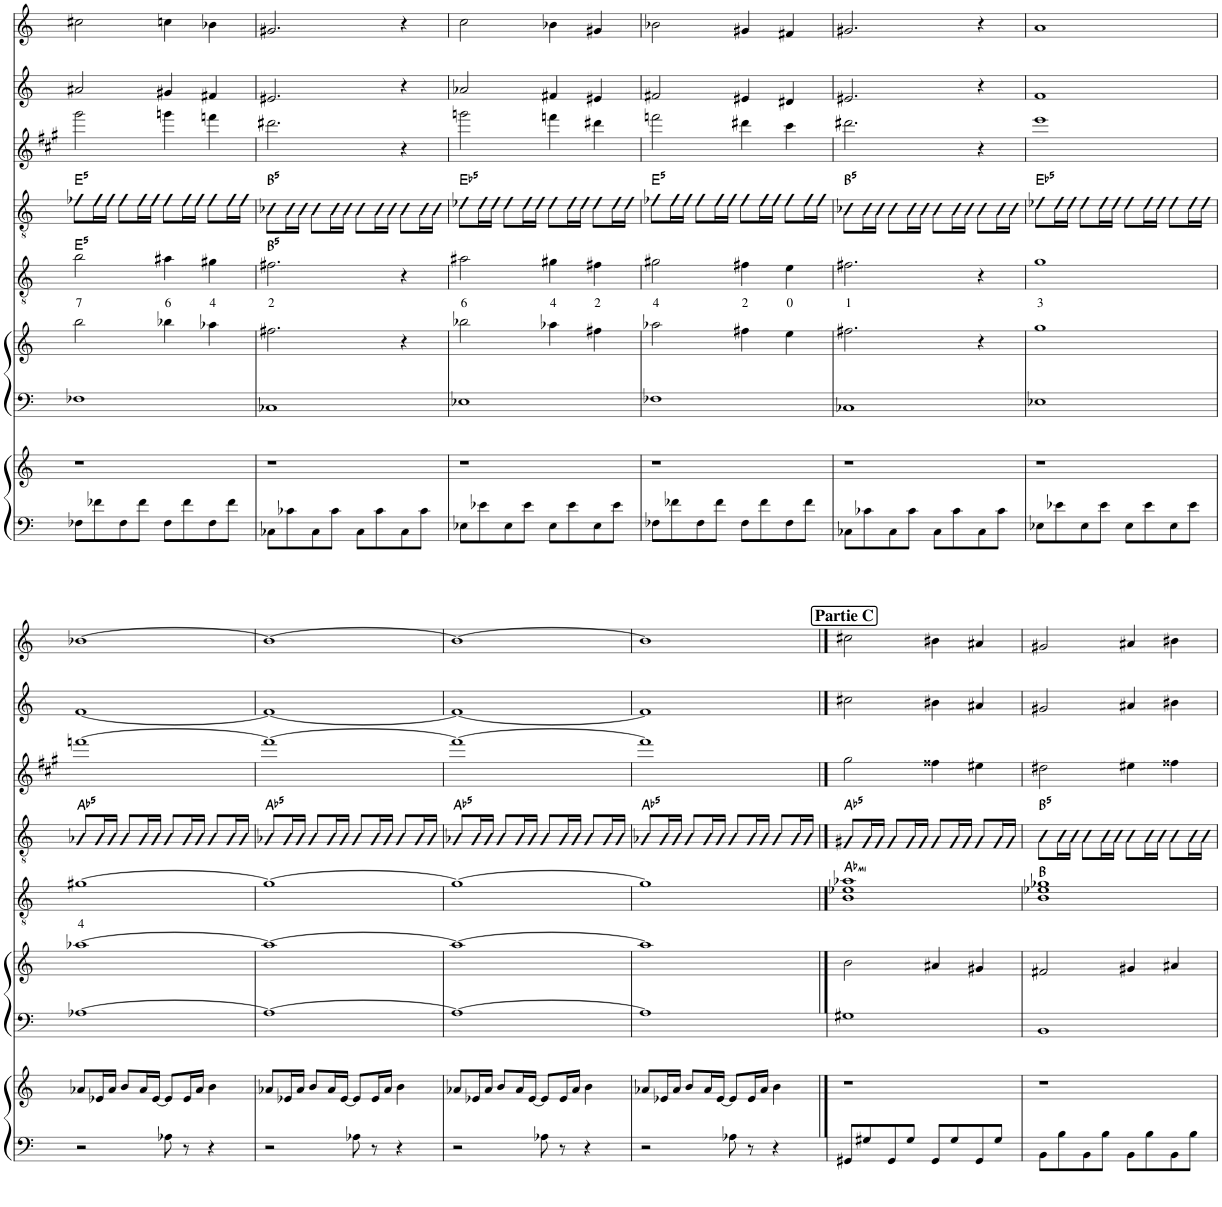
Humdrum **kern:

**kern	**kern	**kern	**kern	**kern	**text	**kern	**harte	**kern	**kern	**kern
*part7	*part7	*part6	*part6	*part5	*part5	*part4	*part4	*part3	*part2	*part1
*staff9	*staff8	*staff7	*staff6	*staff5	*staff5	*staff4	*	*staff3	*staff2	*staff1
*I"Piano	*	*I"Piano	*	*I"Electric Guitar	*	*I"Electric Guitar	*	*I"Alto Saxophone	*I"Bb Trumpet	*I"Bb Trumpet
*I'Pno	*	*	*	*I'Elec Gtr	*	*I'Elec Gtr	*	*I'A Sax	*I'Tpt	*I'Tpt
!!LO:PB:g=z
*clefF4	*clefG2	*clefF4	*clefG2	*clefGv2	*	*clefGv2	*	*clefG2	*clefG2	*clefG2
*	*	*	*	*	*	*	*	*Trd5c9	*Trd1c2	*Trd1c2
*k[]	*k[]	*k[]	*k[]	*k[]	*	*k[]	*	*k[f#c#g#]	*k[]	*k[]
*M4/4	*M4/4	*M4/4	*M4/4	*M4/4	*	*M4/4	*	*M4/4	*M4/4	*M4/4
=42	=42	=42	=42	=42	=42	=42	=42	=42	=42	=42
!	!	!	!	!	!LO:LY:b	!	!LO:H:kt=5	!	!	!
8F-X\L	1r	1F-X	2bb\	2b\	7	8f-X\L	E:(1,5)	2ggg#\	2a#X/	2cc#X\
8f-X\	.	.	.	.	.	16f-\L	.	.	.	.
.	.	.	.	.	.	16f-\JJ	.	.	.	.
8F-\	.	.	.	.	.	8f-\L	.	.	.	.
8f-\J	.	.	.	.	.	16f-\L	.	.	.	.
.	.	.	.	.	.	16f-\JJ	.	.	.	.
!	!	!	!	!	!LO:LY:b	!	!	!	!	!
8F-\L	.	.	4bb-X\	4a#X\	6	8f-\L	.	4gggn\	4g#X/	4ccn\
8f-\	.	.	.	.	.	16f-\L	.	.	.	.
.	.	.	.	.	.	16f-\JJ	.	.	.	.
!	!	!	!	!	!LO:LY:b	!	!	!	!	!
8F-\	.	.	4aa-X\	4g#X\	4	8f-\L	.	4fffn\	4f#X/	4b-X\
8f-\J	.	.	.	.	.	16f-\L	.	.	.	.
.	.	.	.	.	.	16f-\JJ	.	.	.	.
=43	=43	=43	=43	=43	=43	=43	=43	=43	=43	=43
!	!	!	!	!	!LO:LY:b	!	!LO:H:kt=5	!	!	!
8C-X\L	1r	1C-X	2.ff#X\	2.f#X\	2	8c-X\L	B:(1,5)	2.ddd#X\	2.e#X/	2.g#X/
8c-X\	.	.	.	.	.	16c-\L	.	.	.	.
.	.	.	.	.	.	16c-\JJ	.	.	.	.
8C-\	.	.	.	.	.	8c-\L	.	.	.	.
8c-\J	.	.	.	.	.	16c-\L	.	.	.	.
.	.	.	.	.	.	16c-\JJ	.	.	.	.
8C-\L	.	.	.	.	.	8c-\L	.	.	.	.
8c-\	.	.	.	.	.	16c-\L	.	.	.	.
.	.	.	.	.	.	16c-\JJ	.	.	.	.
8C-\	.	.	4r	4r	.	8c-\L	.	4r	4r	4r
8c-\J	.	.	.	.	.	16c-\L	.	.	.	.
.	.	.	.	.	.	16c-\JJ	.	.	.	.
=44	=44	=44	=44	=44	=44	=44	=44	=44	=44	=44
!	!	!	!	!	!LO:LY:b	!	!LO:H:kt=5	!	!	!
8E-X\L	1r	1E-X	2bb-X\	2a#X\	6	8e-X\L	Eb:(1,5)	2gggn\	2a-X/	2cc\
8e-X\	.	.	.	.	.	16e-\L	.	.	.	.
.	.	.	.	.	.	16e-\JJ	.	.	.	.
8E-\	.	.	.	.	.	8e-\L	.	.	.	.
8e-\J	.	.	.	.	.	16e-\L	.	.	.	.
.	.	.	.	.	.	16e-\JJ	.	.	.	.
!	!	!	!	!	!LO:LY:b	!	!	!	!	!
8E-\L	.	.	4aa-X\	4g#X\	4	8e-\L	.	4fffn\	4f#X/	4b-X\
8e-\	.	.	.	.	.	16e-\L	.	.	.	.
.	.	.	.	.	.	16e-\JJ	.	.	.	.
!	!	!	!	!	!LO:LY:b	!	!	!	!	!
8E-\	.	.	4ff#X\	4f#X\	2	8e-\L	.	4ddd#X\	4e#X/	4g#X/
8e-\J	.	.	.	.	.	16e-\L	.	.	.	.
.	.	.	.	.	.	16e-\JJ	.	.	.	.
=45	=45	=45	=45	=45	=45	=45	=45	=45	=45	=45
!	!	!	!	!	!LO:LY:b	!	!LO:H:kt=5	!	!	!
8F-X\L	1r	1F-X	2aa-X\	2g#X\	4	8f-X\L	E:(1,5)	2fffn\	2f#X/	2b-X\
8f-X\	.	.	.	.	.	16f-\L	.	.	.	.
.	.	.	.	.	.	16f-\JJ	.	.	.	.
8F-\	.	.	.	.	.	8f-\L	.	.	.	.
8f-\J	.	.	.	.	.	16f-\L	.	.	.	.
.	.	.	.	.	.	16f-\JJ	.	.	.	.
!	!	!	!	!	!LO:LY:b	!	!	!	!	!
8F-\L	.	.	4ff#X\	4f#X\	2	8f-\L	.	4ddd#X\	4e#X/	4g#X/
8f-\	.	.	.	.	.	16f-\L	.	.	.	.
.	.	.	.	.	.	16f-\JJ	.	.	.	.
!	!	!	!	!	!LO:LY:b	!	!	!	!	!
8F-\	.	.	4ee\	4e\	0	8f-\L	.	4ccc#\	4d#X/	4f#X/
8f-\J	.	.	.	.	.	16f-\L	.	.	.	.
.	.	.	.	.	.	16f-\JJ	.	.	.	.
=46	=46	=46	=46	=46	=46	=46	=46	=46	=46	=46
!	!	!	!	!	!LO:LY:b	!	!LO:H:kt=5	!	!	!
8C-X\L	1r	1C-X	2.ff#X\	2.f#X\	1	8c-X\L	B:(1,5)	2.ddd#X\	2.e#X/	2.g#X/
8c-X\	.	.	.	.	.	16c-\L	.	.	.	.
.	.	.	.	.	.	16c-\JJ	.	.	.	.
8C-\	.	.	.	.	.	8c-\L	.	.	.	.
8c-\J	.	.	.	.	.	16c-\L	.	.	.	.
.	.	.	.	.	.	16c-\JJ	.	.	.	.
8C-\L	.	.	.	.	.	8c-\L	.	.	.	.
8c-\	.	.	.	.	.	16c-\L	.	.	.	.
.	.	.	.	.	.	16c-\JJ	.	.	.	.
8C-\	.	.	4r	4r	.	8c-\L	.	4r	4r	4r
8c-\J	.	.	.	.	.	16c-\L	.	.	.	.
.	.	.	.	.	.	16c-\JJ	.	.	.	.
=47	=47	=47	=47	=47	=47	=47	=47	=47	=47	=47
!	!	!	!	!	!LO:LY:b	!	!LO:H:kt=5	!	!	!
8E-X\L	1r	1E-X	1gg	1g	3	8e-X\L	Eb:(1,5)	1eee	1f	1a
8e-X\	.	.	.	.	.	16e-\L	.	.	.	.
.	.	.	.	.	.	16e-\JJ	.	.	.	.
8E-\	.	.	.	.	.	8e-\L	.	.	.	.
8e-\J	.	.	.	.	.	16e-\L	.	.	.	.
.	.	.	.	.	.	16e-\JJ	.	.	.	.
8E-\L	.	.	.	.	.	8e-\L	.	.	.	.
8e-\	.	.	.	.	.	16e-\L	.	.	.	.
.	.	.	.	.	.	16e-\JJ	.	.	.	.
8E-\	.	.	.	.	.	8e-\L	.	.	.	.
8e-\J	.	.	.	.	.	16e-\L	.	.	.	.
.	.	.	.	.	.	16e-\JJ	.	.	.	.
!!LO:LB:g=z
=48	=48	=48	=48	=48	=48	=48	=48	=48	=48	=48
!	!	!	!	!	!LO:LY:b	!	!LO:H:kt=5	!	!	!
2r	8a-X/L	[1A-X	[1aa-X	[1g#X	4	8A-X/L	Ab:(1,5)	[1fffn	[1f	[1b-X
.	16e-X/L	.	.	.	.	16A-/L	.	.	.	.
.	16a-/JJ	.	.	.	.	16A-/JJ	.	.	.	.
.	8b/L	.	.	.	.	8A-/L	.	.	.	.
.	16a-/L	.	.	.	.	16A-/L	.	.	.	.
.	[16e-/JJ	.	.	.	.	16A-/JJ	.	.	.	.
8A-X\	8e-/L]	.	.	.	.	8A-/L	.	.	.	.
8r	16e-/L	.	.	.	.	16A-/L	.	.	.	.
.	16a-/JJ	.	.	.	.	16A-/JJ	.	.	.	.
4r	4b\	.	.	.	.	8A-/L	.	.	.	.
.	.	.	.	.	.	16A-/L	.	.	.	.
.	.	.	.	.	.	16A-/JJ	.	.	.	.
=49	=49	=49	=49	=49	=49	=49	=49	=49	=49	=49
!	!	!	!	!	!	!	!LO:H:kt=5	!	!	!
2r	8a-X/L	1A-_	1aa-_	1g#_	.	8A-X/L	Ab:(1,5)	1fff_	1f_	1b-_
.	16e-X/L	.	.	.	.	16A-/L	.	.	.	.
.	16a-/JJ	.	.	.	.	16A-/JJ	.	.	.	.
.	8b/L	.	.	.	.	8A-/L	.	.	.	.
.	16a-/L	.	.	.	.	16A-/L	.	.	.	.
.	[16e-/JJ	.	.	.	.	16A-/JJ	.	.	.	.
8A-X\	8e-/L]	.	.	.	.	8A-/L	.	.	.	.
8r	16e-/L	.	.	.	.	16A-/L	.	.	.	.
.	16a-/JJ	.	.	.	.	16A-/JJ	.	.	.	.
4r	4b\	.	.	.	.	8A-/L	.	.	.	.
.	.	.	.	.	.	16A-/L	.	.	.	.
.	.	.	.	.	.	16A-/JJ	.	.	.	.
=50	=50	=50	=50	=50	=50	=50	=50	=50	=50	=50
!	!	!	!	!	!	!	!LO:H:kt=5	!	!	!
2r	8a-X/L	1A-_	1aa-_	1g#_	.	8A-X/L	Ab:(1,5)	1fff_	1f_	1b-_
.	16e-X/L	.	.	.	.	16A-/L	.	.	.	.
.	16a-/JJ	.	.	.	.	16A-/JJ	.	.	.	.
.	8b/L	.	.	.	.	8A-/L	.	.	.	.
.	16a-/L	.	.	.	.	16A-/L	.	.	.	.
.	[16e-/JJ	.	.	.	.	16A-/JJ	.	.	.	.
8A-X\	8e-/L]	.	.	.	.	8A-/L	.	.	.	.
8r	16e-/L	.	.	.	.	16A-/L	.	.	.	.
.	16a-/JJ	.	.	.	.	16A-/JJ	.	.	.	.
4r	4b\	.	.	.	.	8A-/L	.	.	.	.
.	.	.	.	.	.	16A-/L	.	.	.	.
.	.	.	.	.	.	16A-/JJ	.	.	.	.
=51	=51	=51	=51	=51	=51	=51	=51	=51	=51	=51
!	!	!	!	!	!	!	!LO:H:kt=5	!	!	!
2r	8a-X/L	1A-]	1aa-]	1g#]	.	8A-X/L	Ab:(1,5)	1fff]	1f]	1b-]
.	16e-X/L	.	.	.	.	16A-/L	.	.	.	.
.	16a-/JJ	.	.	.	.	16A-/JJ	.	.	.	.
.	8b/L	.	.	.	.	8A-/L	.	.	.	.
.	16a-/L	.	.	.	.	16A-/L	.	.	.	.
.	[16e-/JJ	.	.	.	.	16A-/JJ	.	.	.	.
8A-X\	8e-/L]	.	.	.	.	8A-/L	.	.	.	.
8r	16e-/L	.	.	.	.	16A-/L	.	.	.	.
.	16a-/JJ	.	.	.	.	16A-/JJ	.	.	.	.
4r	4b\	.	.	.	.	8A-/L	.	.	.	.
.	.	.	.	.	.	16A-/L	.	.	.	.
.	.	.	.	.	.	16A-/JJ	.	.	.	.
==52	==52	==52	==52	==52	==52	==52	==52	==52	==52	==52
!	!	!	!	!	!	!	!LO:H:kt=5	!	!	!LO:TX:a:B:t=Partie C
8GG#X/L	1r	1G#X	2b\	1B 1e-X 1a-X	.	8G#X/L	Ab:(1,5)	2gg#\	2cc#X\	2cc#X\
8G#X/	.	.	.	.	.	16G#/L	.	.	.	.
.	.	.	.	.	.	16G#/JJ	.	.	.	.
8GG#/	.	.	.	.	.	8G#/L	.	.	.	.
8G#/J	.	.	.	.	.	16G#/L	.	.	.	.
.	.	.	.	.	.	16G#/JJ	.	.	.	.
8GG#/L	.	.	4a#X/	.	.	8G#/L	.	4ff##X\	4b#X\	4b#X\
8G#/	.	.	.	.	.	16G#/L	.	.	.	.
.	.	.	.	.	.	16G#/JJ	.	.	.	.
8GG#/	.	.	4g#X/	.	.	8G#/L	.	4ee#X\	4a#X/	4a#X/
8G#/J	.	.	.	.	.	16G#/L	.	.	.	.
.	.	.	.	.	.	16G#/JJ	.	.	.	.
=53	=53	=53	=53	=53	=53	=53	=53	=53	=53	=53
!	!	!	!	!	!	!	!LO:H:kt=5	!	!	!
8BB\L	1r	1BB	2f#X/	1B 1e-X 1g-X	.	8B\L	B:(1,5)	2dd#X\	2g#X/	2g#X/
8B\	.	.	.	.	.	16B\L	.	.	.	.
.	.	.	.	.	.	16B\JJ	.	.	.	.
8BB\	.	.	.	.	.	8B\L	.	.	.	.
8B\J	.	.	.	.	.	16B\L	.	.	.	.
.	.	.	.	.	.	16B\JJ	.	.	.	.
8BB\L	.	.	4g#X/	.	.	8B\L	.	4ee#X\	4a#X/	4a#X/
8B\	.	.	.	.	.	16B\L	.	.	.	.
.	.	.	.	.	.	16B\JJ	.	.	.	.
8BB\	.	.	4a#X/	.	.	8B\L	.	4ff##X\	4b#X\	4b#X\
8B\J	.	.	.	.	.	16B\L	.	.	.	.
.	.	.	.	.	.	16B\JJ	.	.	.	.
=	=	=	=	=	=	=	=	=	=	=
*-	*-	*-	*-	*-	*-	*-	*-	*-	*-	*-
